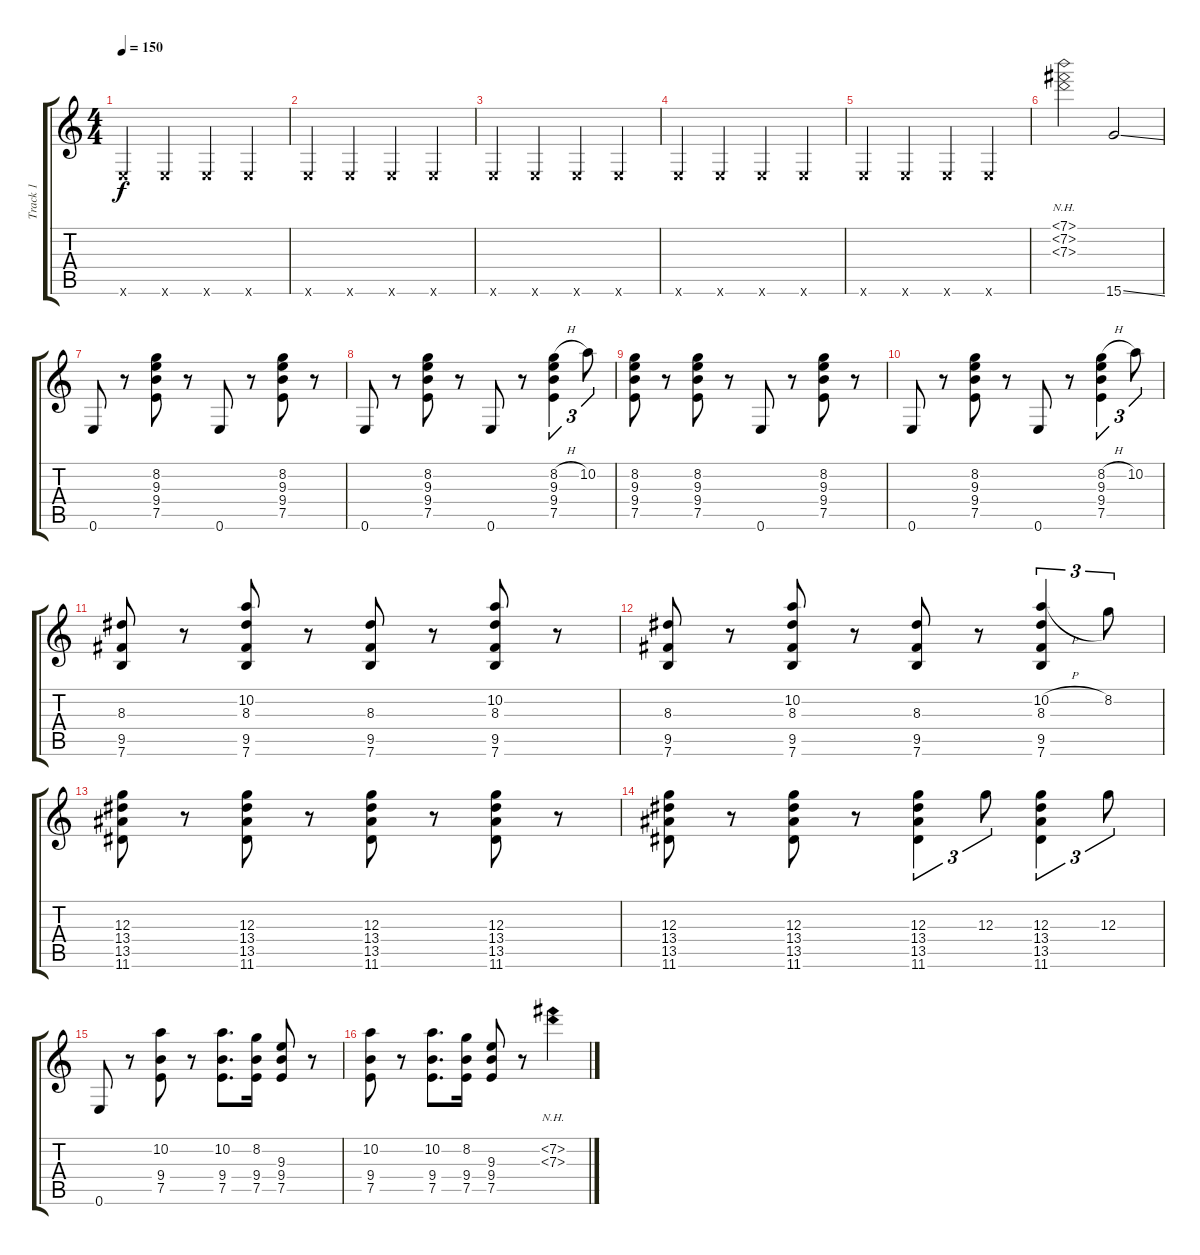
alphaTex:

\track ("Track 1" "Track 1") {instrument acousticguitarsteel}
\staff {score tabs}
\tuning (E4 B3 G3 D3 A2 E2) {hide}
\ts (4 4)
\tempo 150
\clef g2
\ks c
0.6{x}.4{dy f} 0.6{x}.4 0.6{x}.4 0.6{x}.4 |
0.6{x}.4 0.6{x}.4 0.6{x}.4 0.6{x}.4 |
0.6{x}.4 0.6{x}.4 0.6{x}.4 0.6{x}.4 |
0.6{x}.4 0.6{x}.4 0.6{x}.4 0.6{x}.4 |
0.6{x}.4 0.6{x}.4 0.6{x}.4 0.6{x}.4 |
(7.1{nh} 7.2{nh} 7.3{nh}).2 15.6{ss}.2 |
0.6.8 r.8 (8.2 9.3 9.4 7.5).8 r.8 0.6.8 r.8 (8.2 9.3 9.4 7.5).8 r.8 |
0.6.8 r.8 (8.2 9.3 9.4 7.5).8 r.8 0.6.8 r.8 (8.2{h} 9.3 9.4 7.5).4{tu (3 2)} 10.2.8{tu (3 2)} |
(8.2 9.3 9.4 7.5).8 r.8 (8.2 9.3 9.4 7.5).8 r.8 0.6.8 r.8 (8.2 9.3 9.4 7.5).8 r.8 |
0.6.8 r.8 (8.2 9.3 9.4 7.5).8 r.8 0.6.8 r.8 (8.2{h} 9.3 9.4 7.5).4{tu (3 2)} 10.2.8{tu (3 2)} |
(8.3 9.5 7.6).8 r.8 (10.2 8.3 9.5 7.6).8 r.8 (8.3 9.5 7.6).8 r.8 (10.2 8.3 9.5 7.6).8 r.8 |
(8.3 9.5 7.6).8 r.8 (10.2 8.3 9.5 7.6).8 r.8 (8.3 9.5 7.6).8 r.8 (10.2{h} 8.3 9.5 7.6).4{tu (3 2)} 8.2.8{tu (3 2)} |
(12.3 13.4 13.5 11.6).8 r.8 (12.3 13.4 13.5 11.6).8 r.8 (12.3 13.4 13.5 11.6).8 r.8 (12.3 13.4 13.5 11.6).8 r.8 |
(12.3 13.4 13.5 11.6).8 r.8 (12.3 13.4 13.5 11.6).8 r.8 (12.3 13.4 13.5 11.6).4{tu (3 2)} 12.3.8{tu (3 2)} (12.3 13.4 13.5 11.6).4{tu (3 2)} 12.3.8{tu (3 2)} |
0.6.8 r.8 (10.2 9.4 7.5).8 r.8 (10.2 9.4 7.5).8{d} (8.2 9.4 7.5).16 (9.3 9.4 7.5).8 r.8 |
(10.2 9.4 7.5).8 r.8 (10.2 9.4 7.5).8{d} (8.2 9.4 7.5).16 (9.3 9.4 7.5).8 r.8 (7.2{nh} 7.3{nh}).4
